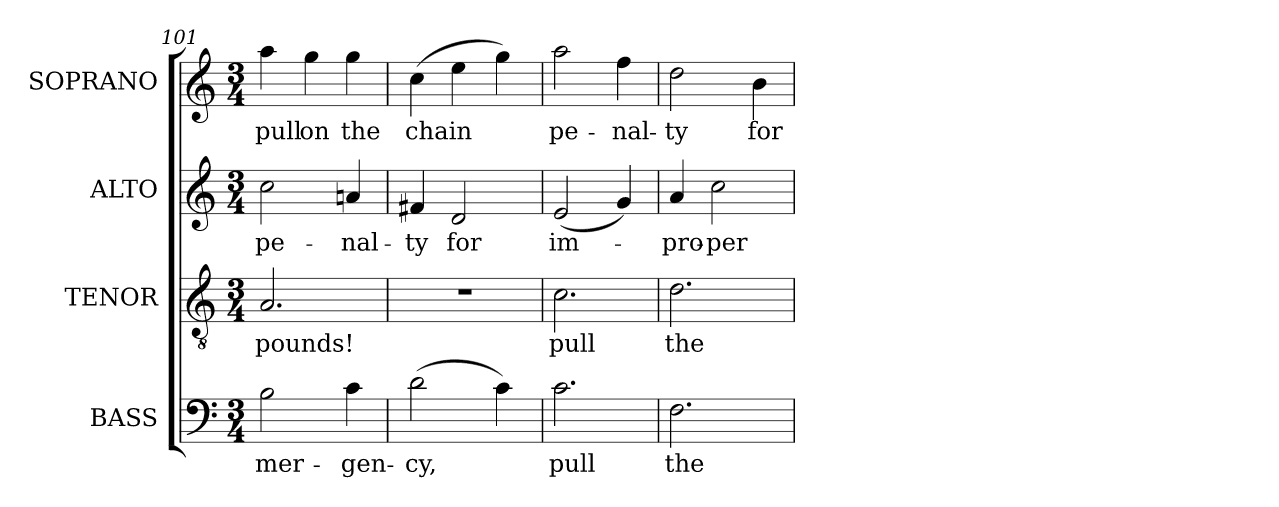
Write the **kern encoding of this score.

**kern	**text	**kern	**text	**kern	**text	**kern	**text
*part4	*part4	*part3	*part3	*part2	*part2	*part1	*part1
*staff4	*staff4	*staff3	*staff3	*staff2	*staff2	*staff1	*staff1
*I"BASS	*	*I"TENOR	*	*I"ALTO	*	*I"SOPRANO	*
*I'B.	*	*I'T.	*	*I'A.	*	*I'S.	*
*clefF4	*	*clefGv2	*	*clefG2	*	*clefG2	*
*	*	*ITrd7c12	*	*	*	*	*
*k[]	*	*k[]	*	*k[]	*	*k[]	*
*a:	*	*a:	*	*a:	*	*a:	*
*M3/4	*	*M3/4	*	*M3/4	*	*M3/4	*
=101	=101	=101	=101	=101	=101	=101	=101
!	!LO:LY:b:color=#000000	!	!	!	!	!	!
!	!	!	!LO:LY:b:color=#000000	!	!	!	!
!	!	!	!	!	!LO:LY:b:color=#000000	!	!
!	!	!	!	!	!	!	!LO:LY:b:color=#000000
2Bi\	-mer-	2.AAi/	pounds!	2cci\	pe-	4aai\	pull
!	!	!	!	!	!	!	!LO:LY:b:color=#000000
.	.	.	.	.	.	4ggi\	on
!	!LO:LY:b:color=#000000	!	!	!	!	!	!
!	!	!	!	!	!LO:LY:b:color=#000000	!	!
!	!	!	!	!	!	!	!LO:LY:b:color=#000000
4ci\	-gen-	.	.	4ani/	-nal-	4ggi\	the
=102	=102	=102	=102	=102	=102	=102	=102
!	!LO:LY:b:color=#000000	!LO:N:vis=1	!	!	!	!	!
!	!	!	!	!	!LO:LY:b:color=#000000	!	!
!	!	!	!	!	!	!	!LO:LY:b:color=#000000
(2di\	-cy,	2.r	.	4f#Xi/	-ty	(4cci\	chain
!	!	!	!	!	!LO:LY:b:color=#000000	!	!
.	.	.	.	2di/	for	4eei\	.
4ci\)	.	.	.	.	.	4ggi\)	.
=103	=103	=103	=103	=103	=103	=103	=103
!	!LO:LY:b:color=#000000	!	!	!	!	!	!
!	!	!	!LO:LY:b:color=#000000	!	!	!	!
!	!	!	!	!	!LO:LY:b:color=#000000	!	!
!	!	!	!	!	!	!	!LO:LY:b:color=#000000
2.ci\	pull	2.Ci\	pull	(2ei/	im-	2aai\	pe-
!	!	!	!	!	!	!	!LO:LY:b:color=#000000
.	.	.	.	4gi/)	.	4ffi\	-nal-
=104	=104	=104	=104	=104	=104	=104	=104
!	!LO:LY:b:color=#000000	!	!	!	!	!	!
!	!	!	!LO:LY:b:color=#000000	!	!	!	!
!	!	!	!	!	!LO:LY:b:color=#000000	!	!
!	!	!	!	!	!	!	!LO:LY:b:color=#000000
2.Fi\	the	2.Di\	the	4ai/	-pro-	2ddi\	-ty
!	!	!	!	!	!LO:LY:b:color=#000000	!	!
.	.	.	.	2cci\	-per	.	.
!	!	!	!	!	!	!	!LO:LY:b:color=#000000
.	.	.	.	.	.	4bi\	for
=	=	=	=	=	=	=	=
*-	*-	*-	*-	*-	*-	*-	*-
